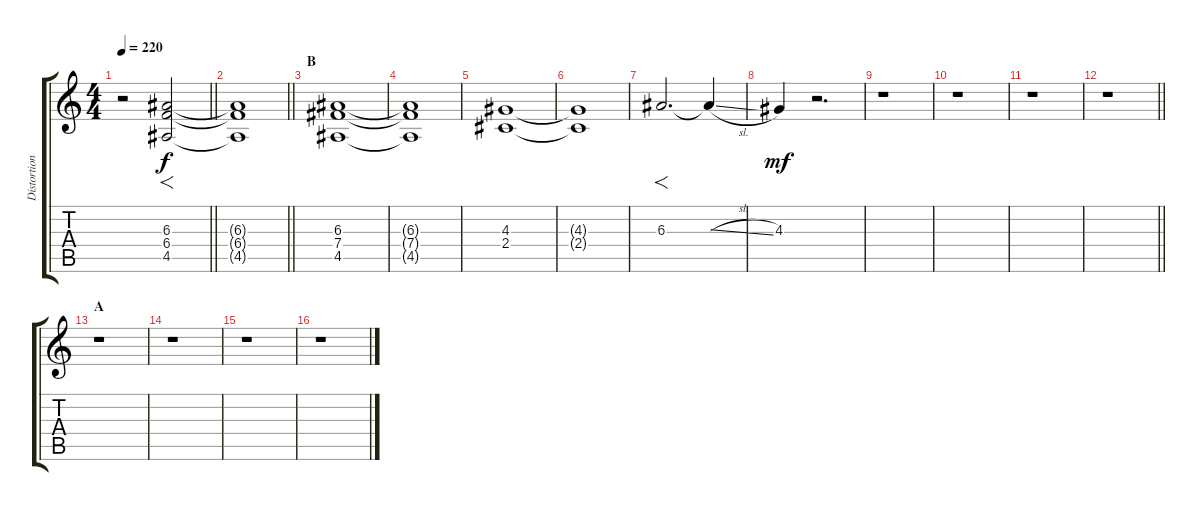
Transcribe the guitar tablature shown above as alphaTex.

\track ("Distortion guitar" "Distortion") {instrument distortionguitar}
\staff {score tabs}
\tuning (Db4 Ab3 E3 B2 Gb2 Db2) {hide}
\ts (4 4)
\tempo 220
\clef g2
\barLineRight lightlight
\ks c
r.2{dy mf} (6.3 6.4 4.5).2{f dy f balance 16} |
\barLineRight lightlight
(6.3{t} 6.4{t} 4.5{t}).1 |
\section ("" "B")
(6.3 7.4 4.5).1 |
(6.3{t} 7.4{t} 4.5{t}).1 |
(4.3 2.4).1 |
(4.3{t} 2.4{t}).1{volume 0} |
6.3.2{f d volume 14 balance 8} 6.3{sl t}.4 |
4.3.4{dy mf} r.2{d} |
r.1 |
r.1 |
r.1 |
\barLineRight lightlight
r.1 |
\section ("" "A")
r.1 |
r.1 |
r.1 |
r.1
